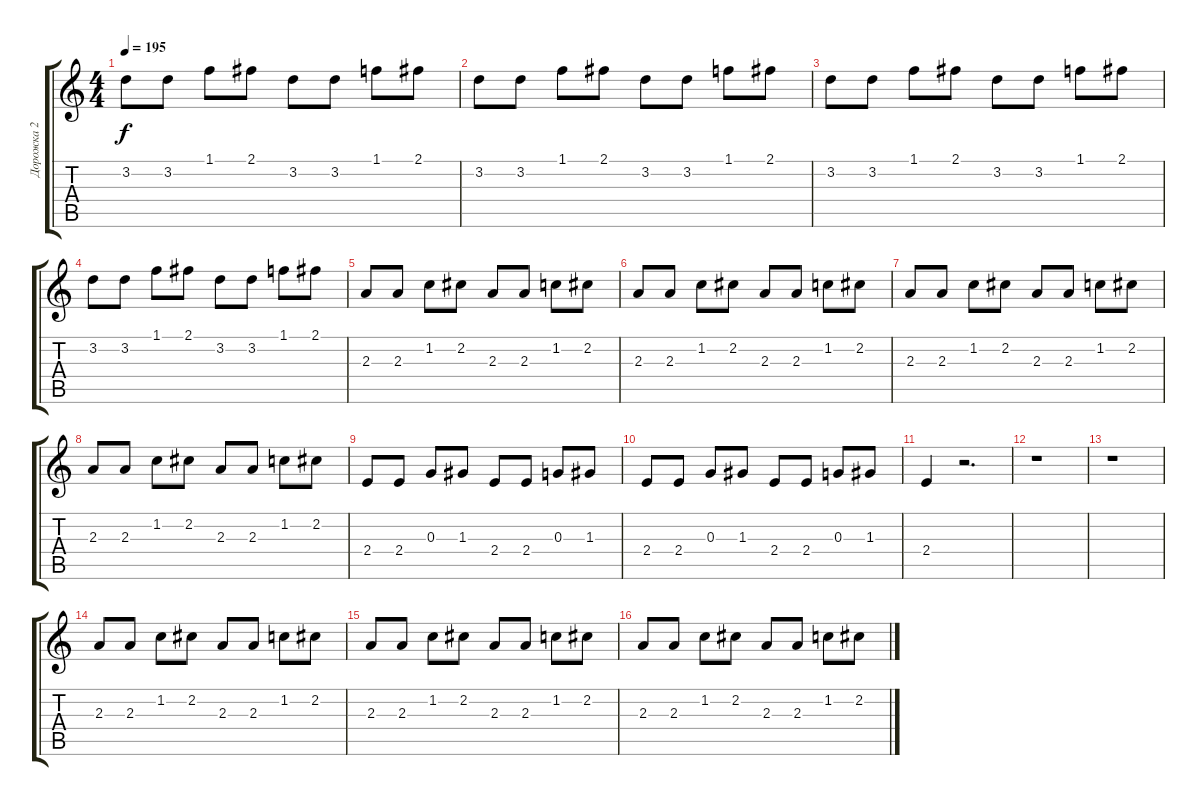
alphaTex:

\track ("Дорожка 2" "Дорожка 2") {instrument acousticguitarnylon}
\staff {score tabs}
\tuning (E4 B3 G3 D3 A2 E2) {hide}
\ts (4 4)
\tempo 195
\clef g2
\ks c
3.2.8{dy f} 3.2.8 1.1.8 2.1.8 3.2.8 3.2.8 1.1.8 2.1.8 |
3.2.8 3.2.8 1.1.8 2.1.8 3.2.8 3.2.8 1.1.8 2.1.8 |
3.2.8 3.2.8 1.1.8 2.1.8 3.2.8 3.2.8 1.1.8 2.1.8 |
3.2.8 3.2.8 1.1.8 2.1.8 3.2.8 3.2.8 1.1.8 2.1.8 |
2.3.8 2.3.8 1.2.8 2.2.8 2.3.8 2.3.8 1.2.8 2.2.8 |
2.3.8 2.3.8 1.2.8 2.2.8 2.3.8 2.3.8 1.2.8 2.2.8 |
2.3.8 2.3.8 1.2.8 2.2.8 2.3.8 2.3.8 1.2.8 2.2.8 |
2.3.8 2.3.8 1.2.8 2.2.8 2.3.8 2.3.8 1.2.8 2.2.8 |
2.4.8 2.4.8 0.3.8 1.3.8 2.4.8 2.4.8 0.3.8 1.3.8 |
2.4.8 2.4.8 0.3.8 1.3.8 2.4.8 2.4.8 0.3.8 1.3.8 |
2.4.4 r.2{d} |
r.1 |
r.1 |
2.3.8 2.3.8 1.2.8 2.2.8 2.3.8 2.3.8 1.2.8 2.2.8 |
2.3.8 2.3.8 1.2.8 2.2.8 2.3.8 2.3.8 1.2.8 2.2.8 |
2.3.8 2.3.8 1.2.8 2.2.8 2.3.8 2.3.8 1.2.8 2.2.8
